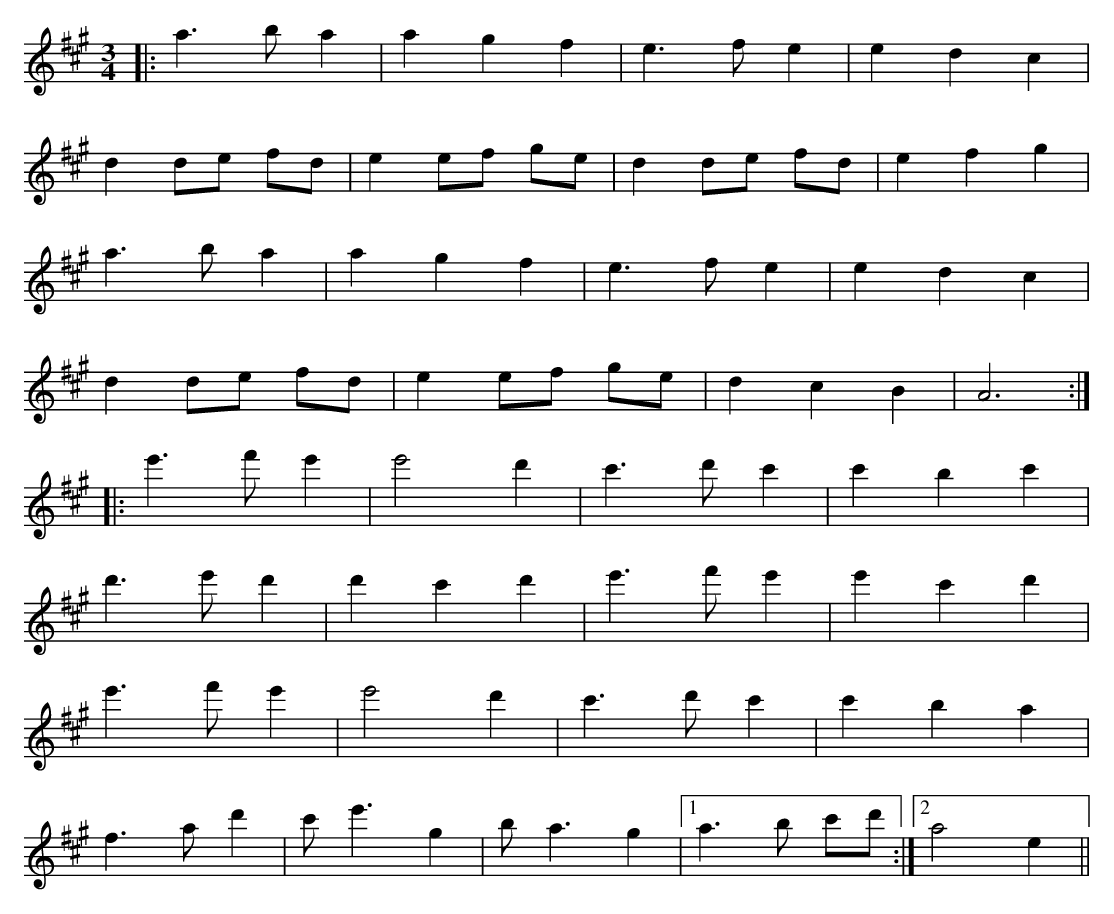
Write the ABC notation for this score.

X:1
M:3/4
K:A
|:a3 b a2|a2 g2 f2|e3 f e2|e2 d2 c2|
d2 de fd|e2 ef ge|d2 de fd|e2 f2 g2|
a3 b a2|a2 g2 f2|e3 f e2|e2 d2 c2|
d2 de fd|e2 ef ge|d2 c2 B2|A6:|
|:e'3 f' e'2|e'4 d'2|c'3 d' c'2|c'2 b2 c'2|
d'3 e' d'2|d'2 c'2 d'2|e'3 f' e'2|e'2 c'2 d'2|
e'3 f' e'2|e'4 d'2|c'3 d' c'2|c'2 b2 a2|
f3 a d'2|c' e'3 g2|b a3 g2|1 a3 b c'd':|2 a4 e2||
